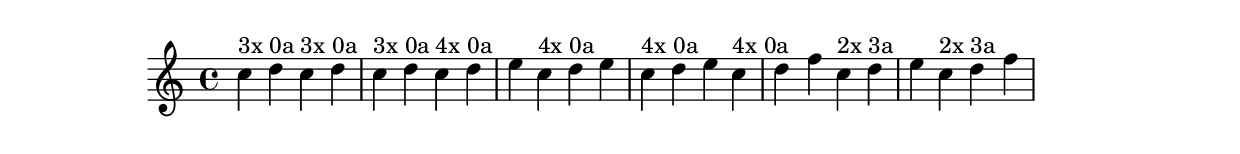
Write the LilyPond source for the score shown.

\version "2.12.0"

\header{
  texidoc="LilyPond has two modes for repeats: unfolded and semi-unfolded. 
Unfolded repeats are fully written out.  Semi unfolded repeats have the body
written and all alternatives sequentially.  If the number of alternatives is
larger than the repeat count, the excess alternatives are ignored.  If the
number of alternatives is smaller, the first alternative is multiplied to
get to the number of repeats.

Unfolded behavior:"
}

\context Voice \relative c'' {
  \repeat unfold 3 { c^"3x 0a" d }
  %% less alts than body
  \repeat unfold 4 { c^"4x 0a" d } \alternative { e f }
  %% more alts than body
  \repeat unfold 2 { c^"2x 3a" d } \alternative { e f g } 
}
